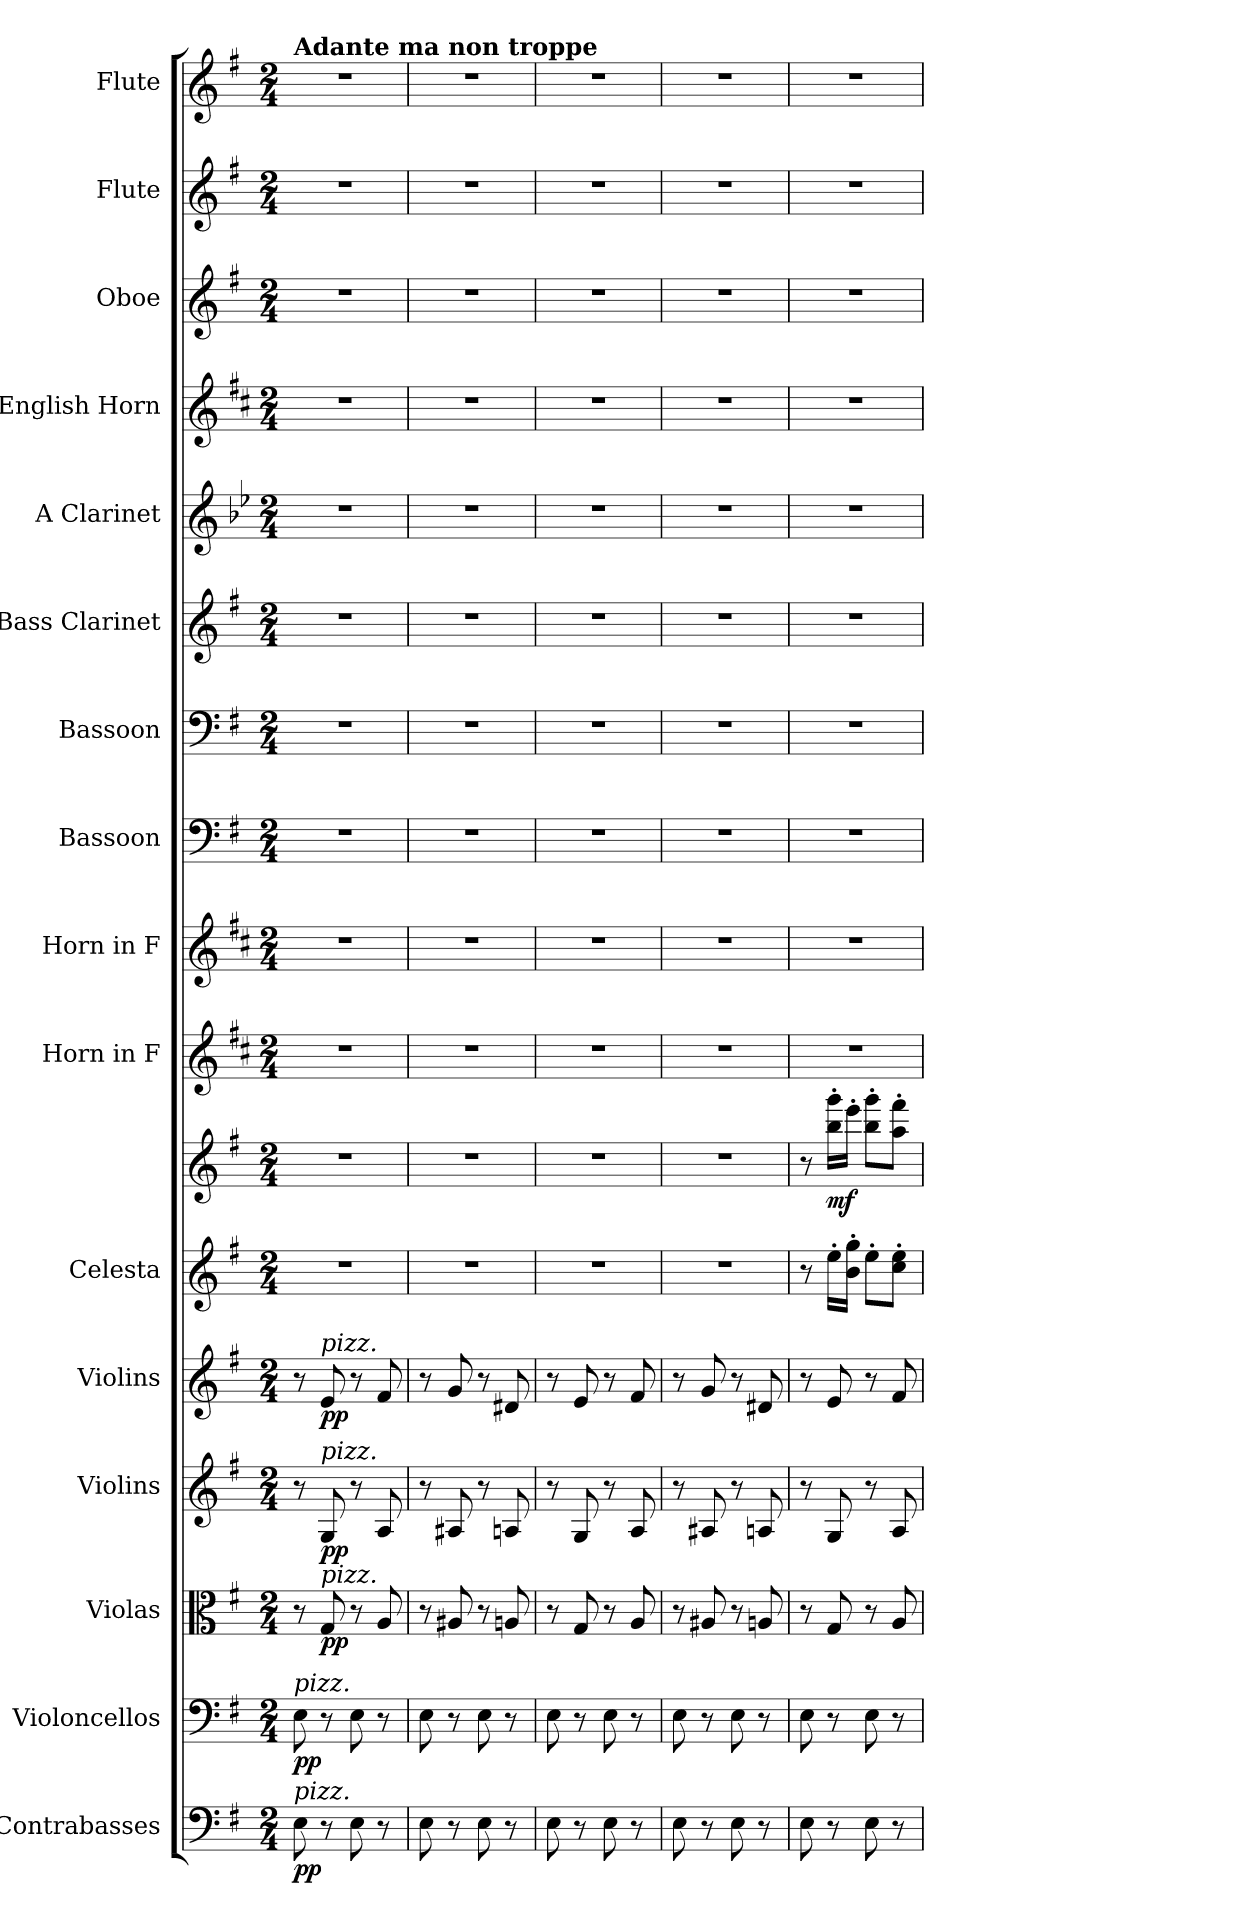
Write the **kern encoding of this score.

**kern	**dynam	**kern	**dynam	**kern	**dynam	**kern	**dynam	**kern	**dynam	**kern	**kern	**dynam	**kern	**kern	**kern	**kern	**kern	**kern	**kern	**kern	**kern	**kern
*part16	*part16	*part15	*part15	*part14	*part14	*part13	*part13	*part12	*part12	*part11	*part11	*part11	*part10	*part9	*part8	*part7	*part6	*part5	*part4	*part3	*part2	*part1
*staff17	*staff17	*staff16	*staff16	*staff15	*staff15	*staff14	*staff14	*staff13	*staff13	*staff12	*staff11	*staff11/12	*staff10	*staff9	*staff8	*staff7	*staff6	*staff5	*staff4	*staff3	*staff2	*staff1
*I"Contrabasses	*	*I"Violoncellos	*	*I"Violas	*	*I"Violins	*	*I"Violins	*	*I"Celesta	*	*	*I"Horn in F	*I"Horn in F	*I"Bassoon	*I"Bassoon	*I"Bass Clarinet	*I"A Clarinet	*I"English Horn	*I"Oboe	*I"Flute	*I"Flute
*I'Cbs.	*	*I'Vcs.	*	*I'Vlas.	*	*I'Vlns.	*	*I'Vlns.	*	*I'Cel.	*	*	*	*	*I'Bsn.	*I'Bsn.	*I'B. Cl.	*I'A Cl.	*I'E. Hn.	*I'Ob.	*I'Fl.	*I'Fl.
*clefF4	*	*clefF4	*	*clefC3	*	*clefG2	*	*clefG2	*	*clefG2	*clefG2	*	*clefG2	*clefG2	*clefF4	*clefF4	*clefG2	*clefG2	*clefG2	*clefG2	*clefG2	*clefG2
*ITrd7c12	*	*	*	*	*	*	*	*	*	*ITrd-7c-12	*ITrd-7c-12	*	*ITrd4c7	*ITrd4c7	*	*	*ITrd8c14	*ITrd2c3	*ITrd4c7	*	*	*
*k[f#]	*	*k[f#]	*	*k[f#]	*	*k[f#]	*	*k[f#]	*	*k[f#]	*k[f#]	*	*k[f#]	*k[f#]	*k[f#]	*k[f#]	*k[f#]	*k[f#]	*k[f#]	*k[f#]	*k[f#]	*k[f#]
*M2/4	*	*M2/4	*	*M2/4	*	*M2/4	*	*M2/4	*	*M2/4	*M2/4	*	*M2/4	*M2/4	*M2/4	*M2/4	*M2/4	*M2/4	*M2/4	*M2/4	*M2/4	*M2/4
*MM55	*	*MM55	*	*MM55	*	*MM55	*	*MM55	*	*MM55	*MM55	*	*MM55	*MM55	*MM55	*MM55	*MM55	*MM55	*MM55	*MM55	*MM55	*MM55
=1	=1	=1	=1	=1	=1	=1	=1	=1	=1	=1	=1	=1	=1	=1	=1	=1	=1	=1	=1	=1	=1	=1
!	!	!	!	!	!	!	!	!	!	!	!	!	!	!	!	!	!	!	!	!	!	!LO:TX:a:B:t=Adante ma non troppe
!	!	!LO:TX:a:i:t=pizz.	!	!	!	!	!	!	!	!	!	!	!	!	!	!	!	!	!	!	!	!
!LO:TX:a:i:t=pizz.	!	!	!	!	!	!	!	!	!	!	!	!	!	!	!	!	!	!	!	!	!	!
!	!LO:DY:b	!	!LO:DY:b	!	!	!	!	!	!	!	!	!	!	!	!	!	!	!	!	!	!	!
8EE\	pp	8E\	pp	8r	.	8r	.	8r	.	2r	2r	.	2r	2r	2r	2r	2r	2r	2r	2r	2r	2r
!	!	!	!	!	!	!	!	!LO:TX:a:i:t=pizz.	!	!	!	!	!	!	!	!	!	!	!	!	!	!
!	!	!	!	!	!	!LO:TX:a:i:t=pizz.	!	!	!	!	!	!	!	!	!	!	!	!	!	!	!	!
!	!	!	!	!LO:TX:a:i:t=pizz.	!	!	!	!	!	!	!	!	!	!	!	!	!	!	!	!	!	!
!	!	!	!	!	!LO:DY:b	!	!LO:DY:b	!	!LO:DY:b	!	!	!	!	!	!	!	!	!	!	!	!	!
8r	.	8r	.	8G/	pp	8G/	pp	8e/	pp	.	.	.	.	.	.	.	.	.	.	.	.	.
8EE\	.	8E\	.	8r	.	8r	.	8r	.	.	.	.	.	.	.	.	.	.	.	.	.	.
8r	.	8r	.	8A/	.	8A/	.	8f#/	.	.	.	.	.	.	.	.	.	.	.	.	.	.
=2	=2	=2	=2	=2	=2	=2	=2	=2	=2	=2	=2	=2	=2	=2	=2	=2	=2	=2	=2	=2	=2	=2
8EE\	.	8E\	.	8r	.	8r	.	8r	.	2r	2r	.	2r	2r	2r	2r	2r	2r	2r	2r	2r	2r
8r	.	8r	.	8A#X/	.	8A#X/	.	8g/	.	.	.	.	.	.	.	.	.	.	.	.	.	.
8EE\	.	8E\	.	8r	.	8r	.	8r	.	.	.	.	.	.	.	.	.	.	.	.	.	.
8r	.	8r	.	8An/	.	8An/	.	8d#X/	.	.	.	.	.	.	.	.	.	.	.	.	.	.
=3	=3	=3	=3	=3	=3	=3	=3	=3	=3	=3	=3	=3	=3	=3	=3	=3	=3	=3	=3	=3	=3	=3
8EE\	.	8E\	.	8r	.	8r	.	8r	.	2r	2r	.	2r	2r	2r	2r	2r	2r	2r	2r	2r	2r
8r	.	8r	.	8G/	.	8G/	.	8e/	.	.	.	.	.	.	.	.	.	.	.	.	.	.
8EE\	.	8E\	.	8r	.	8r	.	8r	.	.	.	.	.	.	.	.	.	.	.	.	.	.
8r	.	8r	.	8A/	.	8A/	.	8f#/	.	.	.	.	.	.	.	.	.	.	.	.	.	.
=4	=4	=4	=4	=4	=4	=4	=4	=4	=4	=4	=4	=4	=4	=4	=4	=4	=4	=4	=4	=4	=4	=4
8EE\	.	8E\	.	8r	.	8r	.	8r	.	2r	2r	.	2r	2r	2r	2r	2r	2r	2r	2r	2r	2r
8r	.	8r	.	8A#X/	.	8A#X/	.	8g/	.	.	.	.	.	.	.	.	.	.	.	.	.	.
8EE\	.	8E\	.	8r	.	8r	.	8r	.	.	.	.	.	.	.	.	.	.	.	.	.	.
8r	.	8r	.	8An/	.	8An/	.	8d#X/	.	.	.	.	.	.	.	.	.	.	.	.	.	.
=5	=5	=5	=5	=5	=5	=5	=5	=5	=5	=5	=5	=5	=5	=5	=5	=5	=5	=5	=5	=5	=5	=5
8EE\	.	8E\	.	8r	.	8r	.	8r	.	8r	8r	.	2r	2r	2r	2r	2r	2r	2r	2r	2r	2r
!	!	!	!	!	!	!	!	!	!	!	!	!LO:DY:b	!	!	!	!	!	!	!	!	!	!
8r	.	8r	.	8G/	.	8G/	.	8e/	.	16eee'\LL	16bbb\' 16gggg\'LL	mf	.	.	.	.	.	.	.	.	.	.
.	.	.	.	.	.	.	.	.	.	16bb\' 16ggg\'JJ	16eeee'\JJ	.	.	.	.	.	.	.	.	.	.	.
8EE\	.	8E\	.	8r	.	8r	.	8r	.	8eee'\L	8bbb\' 8gggg\'L	.	.	.	.	.	.	.	.	.	.	.
8r	.	8r	.	8A/	.	8A/	.	8f#/	.	8ccc\' 8eee\'J	8aaa\' 8ffff#\'J	.	.	.	.	.	.	.	.	.	.	.
=	=	=	=	=	=	=	=	=	=	=	=	=	=	=	=	=	=	=	=	=	=	=
*-	*-	*-	*-	*-	*-	*-	*-	*-	*-	*-	*-	*-	*-	*-	*-	*-	*-	*-	*-	*-	*-	*-
